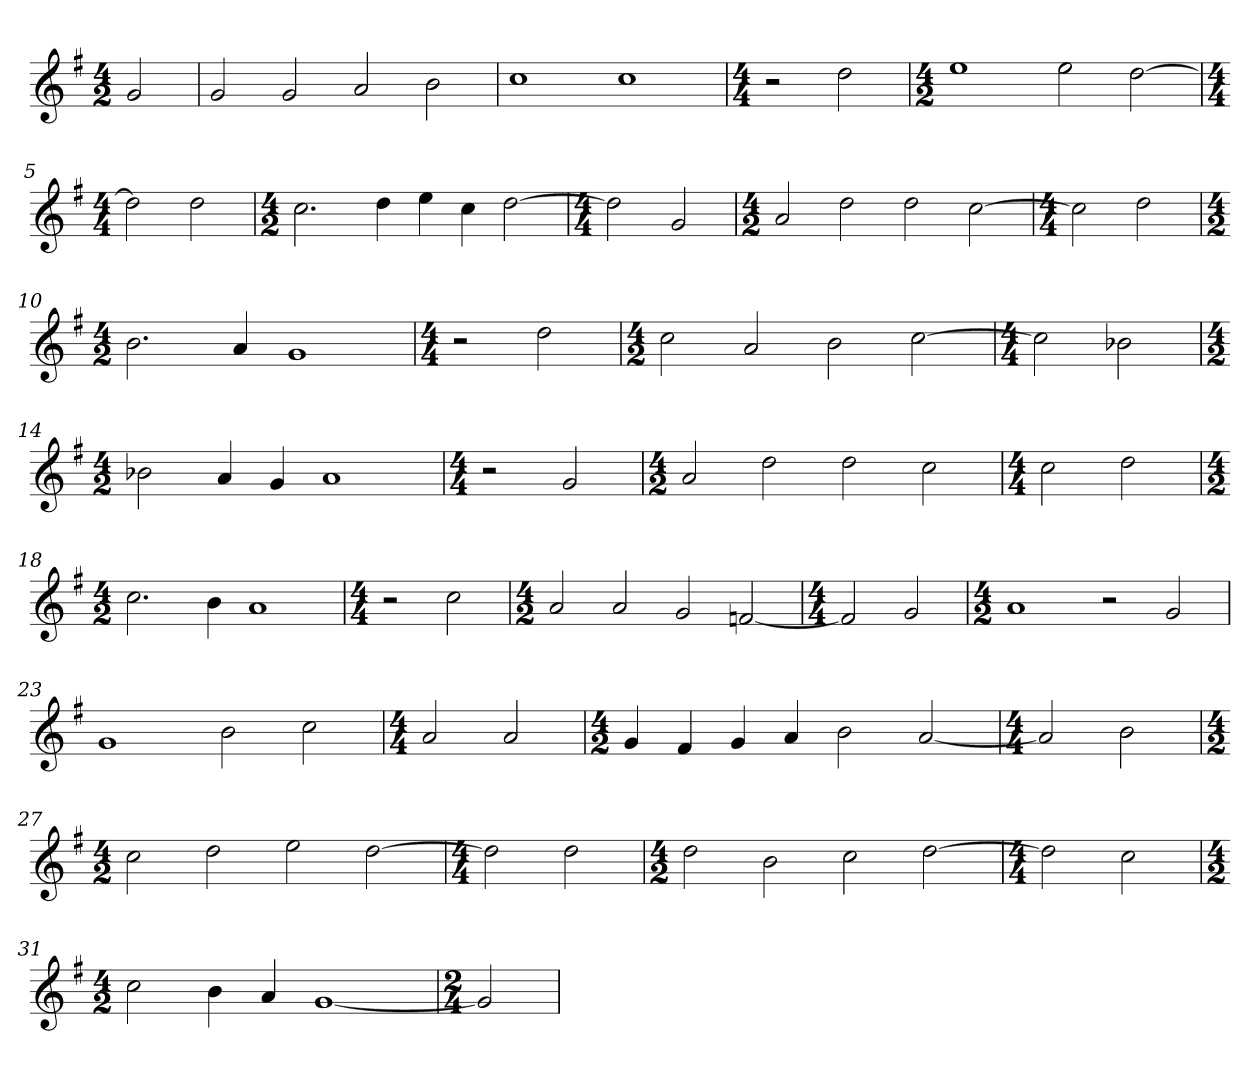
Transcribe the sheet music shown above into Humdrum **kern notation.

**kern
*part1
*staff1
*clefG2
*k[f#]
*G:
*M4/2
=
2g
=1
2g
2g
2a
2b
=2
1cc
1cc
=3
*M4/4
2r
2dd
=4
*M4/2
1ee
2ee
[2dd
=5
*M4/4
2dd]
2dd
=6
*M4/2
2.cc
4dd
4ee
4cc
[2dd
=7
*M4/4
2dd]
2g
=8
*M4/2
2a
2dd
2dd
[2cc
=9
*M4/4
2cc]
2dd
=10
*M4/2
2.b
4a
1g
=11
*M4/4
2r
2dd
=12
*M4/2
2cc
2a
2b
[2cc
=13
*M4/4
2cc]
2b-X
=14
*M4/2
2b-X
4a
4g
1a
=15
*M4/4
2r
2g
=16
*M4/2
2a
2dd
2dd
2cc
=17
*M4/4
2cc
2dd
=18
*M4/2
2.cc
4b
1a
=19
*M4/4
2r
2cc
=20
*M4/2
2a
2a
2g
[2fn
=21
*M4/4
2f]
2g
=22
*M4/2
1a
2r
2g
=23
1g
2b
2cc
=24
*M4/4
2a
2a
=25
*M4/2
4g
4f#
4g
4a
2b
[2a
=26
*M4/4
2a]
2b
=27
*M4/2
2cc
2dd
2ee
[2dd
=28
*M4/4
2dd]
2dd
=29
*M4/2
2dd
2b
2cc
[2dd
=30
*M4/4
2dd]
2cc
=31
*M4/2
2cc
4b
4a
[1g
=32
*M2/4
2g]
=
*-
